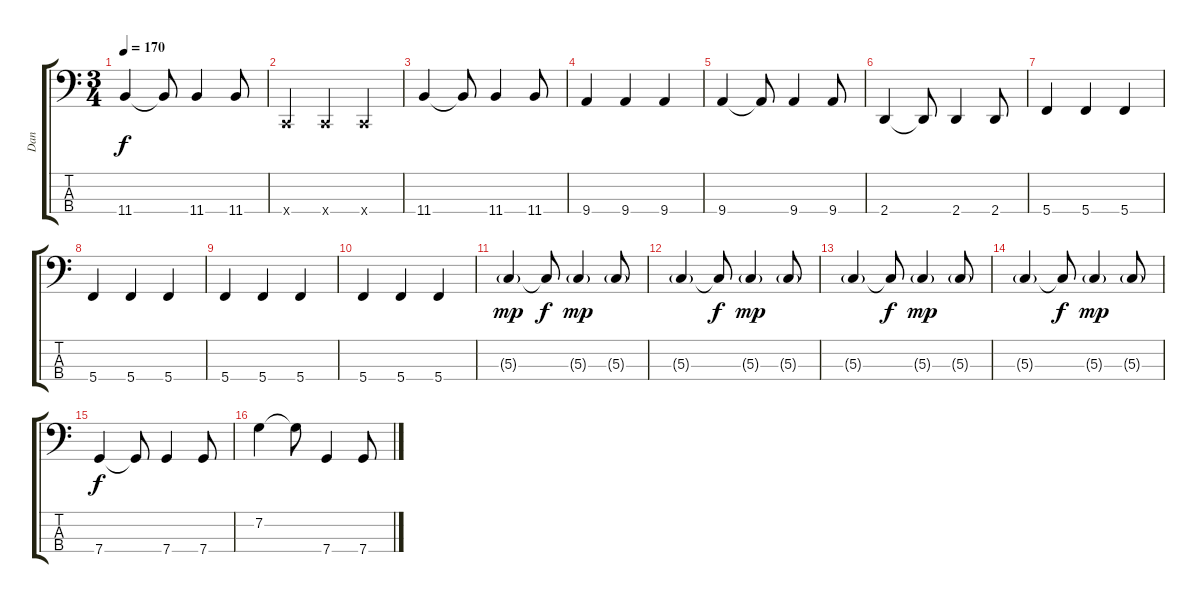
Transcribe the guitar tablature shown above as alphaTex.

\track ("Dan" "Dan") {instrument electricbasspick}
\staff {score tabs}
\tuning (F2 C2 G1 C1) {hide}
\ts (3 4)
\tempo 170
\clef f4
\ks c
11.4.4{dy f} 11.4{t}.8 11.4.4 11.4.8 |
0.4{x}.4 0.4{x}.4 0.4{x}.4 |
11.4.4 11.4{t}.8 11.4.4 11.4.8 |
9.4.4 9.4.4 9.4.4 |
9.4.4 9.4{t}.8 9.4.4 9.4.8 |
2.4.4 2.4{t}.8 2.4.4 2.4.8 |
5.4.4 5.4.4 5.4.4 |
5.4.4 5.4.4 5.4.4 |
5.4.4 5.4.4 5.4.4 |
5.4.4 5.4.4 5.4.4 |
5.3{g}.4{dy mp} 5.3{t}.8{dy f} 5.3{g}.4{dy mp} 5.3{g}.8 |
5.3{g}.4 5.3{t}.8{dy f} 5.3{g}.4{dy mp} 5.3{g}.8 |
5.3{g}.4 5.3{t}.8{dy f} 5.3{g}.4{dy mp} 5.3{g}.8 |
5.3{g}.4 5.3{t}.8{dy f} 5.3{g}.4{dy mp} 5.3{g}.8 |
7.4.4{dy f} 7.4{t}.8 7.4.4 7.4.8 |
7.2.4 7.2{t}.8 7.4.4 7.4.8
